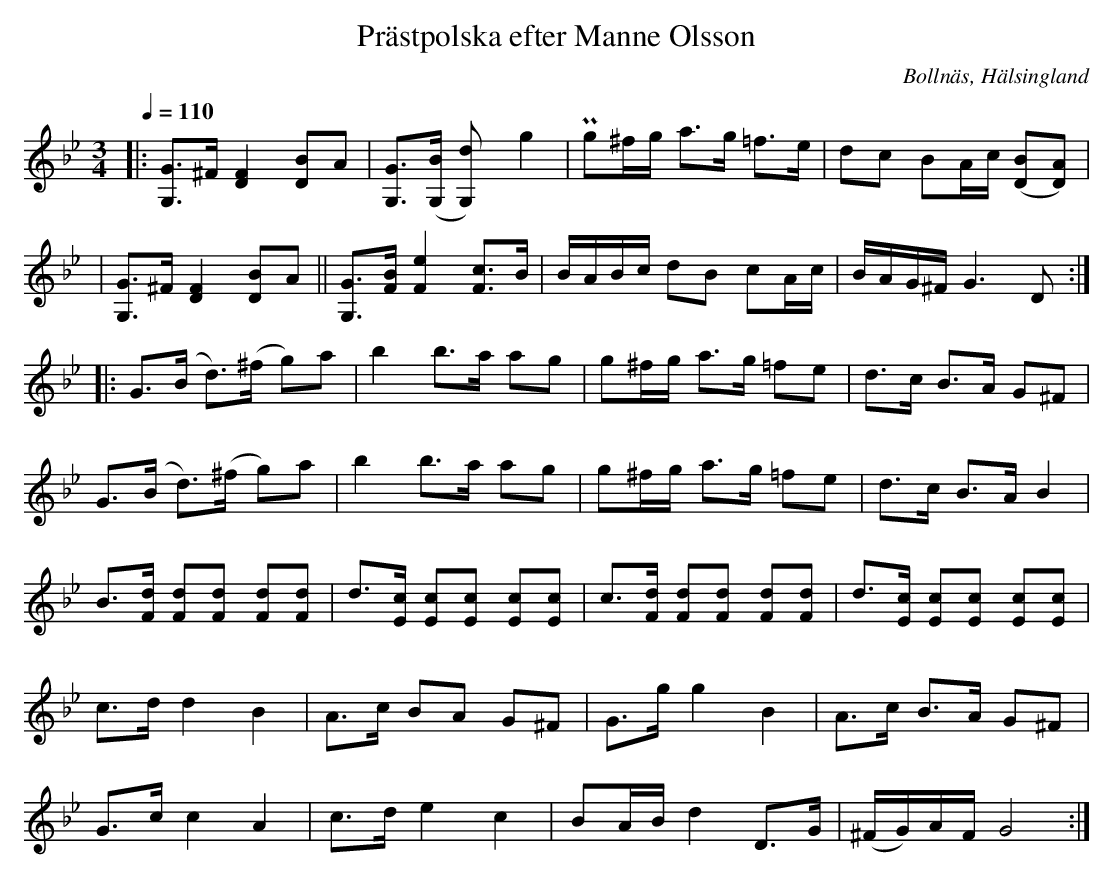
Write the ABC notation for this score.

X:1
T:Prästpolska efter Manne Olsson
O:Bollnäs, Hälsingland
M:3/4
L:1/8
Q:1/4=110
K:Gm
|:[G G,]>^F [F2 D2] [D B]A| [G G,]>([B G,]   [d2 G,]) g2| Pg^f/g/ a>g =f>e | dc   BA/c/ [B (D][D) A]|
|[G G,]>^F [F2 D2] [D B]A|| [G G,]>[F B]     [F2 e2]       [F c]>B|B/A/B/c/  dB cA/c/  | B/A/G/^F/ G3 D  ::
G>(B   d>)(^f   g)a        | b2     b>a      ag         | g^f/g/ a>g =fe | d>c         B>A G^F  |
G>(B   d>)(^f   g)a        | b2     b>a      ag         | g^f/g/ a>g =fe | d>c         B>A B2   |
B>[Fd] [Fd][Fd] [Fd][Fd] | d>[Ec] [Ec][Ec] [Ec][Ec] | \
c>[Fd] [Fd][Fd] [Fd][Fd] | d>[Ec] [Ec][Ec] [Ec][Ec] |
c>d    d2       B2           | A>c    BA       G^F       | G>g    g2 B2     | A>c         B>A G^F  |
G>c    c2       A2           | c>d    e2       c2        | BA/B/  d2 D>G   | (^F/G/)A/F/ G4      :|
